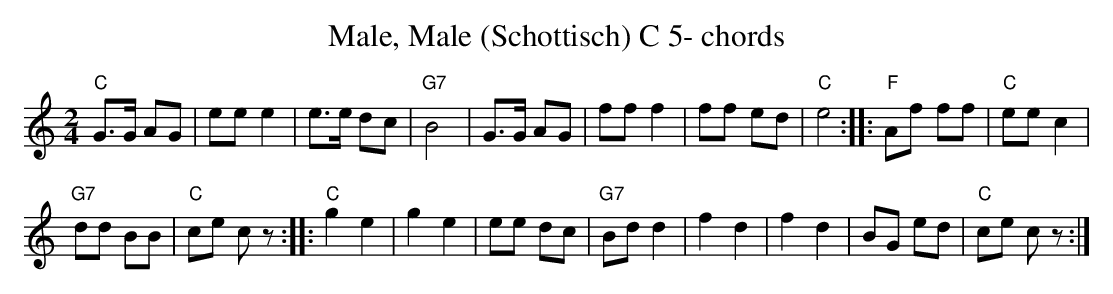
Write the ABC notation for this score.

X:1
T:Male, Male (Schottisch) C 5- chords
M:2/4
L:1/8
K:Cmaj%%MIDI gchordon
"C"G>G AG | eee2 | e>e dc | "G7"B4 | G>G AG | fff2 | ff ed | "C"e4 :: "F"Af ff | "C"ee c2 |
"G7"dd BB | "C"ce cz :: "C"g2e2 | g2e2 | ee dc | "G7"Bdd2 | f2d2 | f2d2 | BG ed | "C"ce cz :|
